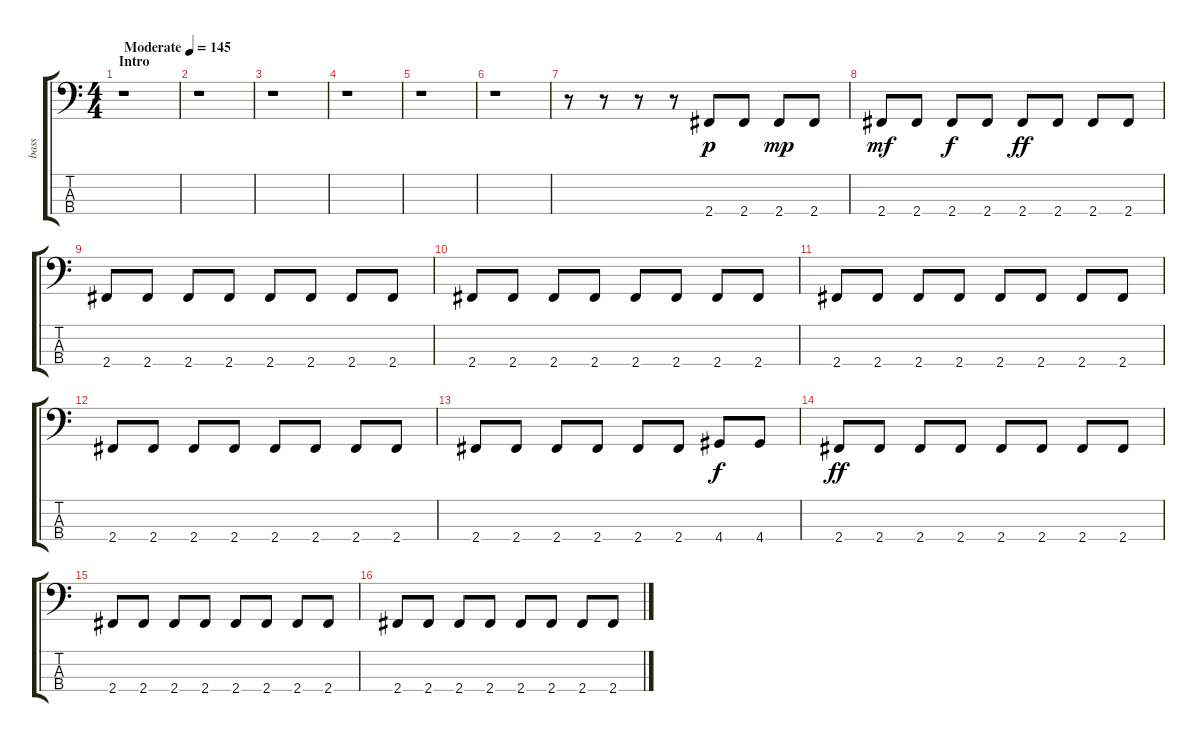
\track ("bass" "bass") {instrument electricbassfinger}
\staff {score tabs}
\tuning (G2 D2 A1 E1) {hide}
\ts (4 4)
\section ("" "Intro")
\tempo (145 "Moderate")
\clef f4
\ks c
r.1{dy p instrument electricbassfinger} |
r.1 |
r.1 |
r.1 |
r.1 |
r.1 |
r.8 r.8 r.8 r.8 2.4.8 2.4.8 2.4.8{dy mp} 2.4.8 |
2.4.8{dy mf} 2.4.8 2.4.8{dy f} 2.4.8 2.4.8{dy ff} 2.4.8 2.4.8 2.4.8 |
2.4.8 2.4.8 2.4.8 2.4.8 2.4.8 2.4.8 2.4.8 2.4.8 |
2.4.8 2.4.8 2.4.8 2.4.8 2.4.8 2.4.8 2.4.8 2.4.8 |
2.4.8 2.4.8 2.4.8 2.4.8 2.4.8 2.4.8 2.4.8 2.4.8 |
2.4.8 2.4.8 2.4.8 2.4.8 2.4.8 2.4.8 2.4.8 2.4.8 |
2.4.8 2.4.8 2.4.8 2.4.8 2.4.8 2.4.8 4.4.8{dy f} 4.4.8 |
2.4.8{dy ff} 2.4.8 2.4.8 2.4.8 2.4.8 2.4.8 2.4.8 2.4.8 |
2.4.8 2.4.8 2.4.8 2.4.8 2.4.8 2.4.8 2.4.8 2.4.8 |
2.4.8 2.4.8 2.4.8 2.4.8 2.4.8 2.4.8 2.4.8 2.4.8
